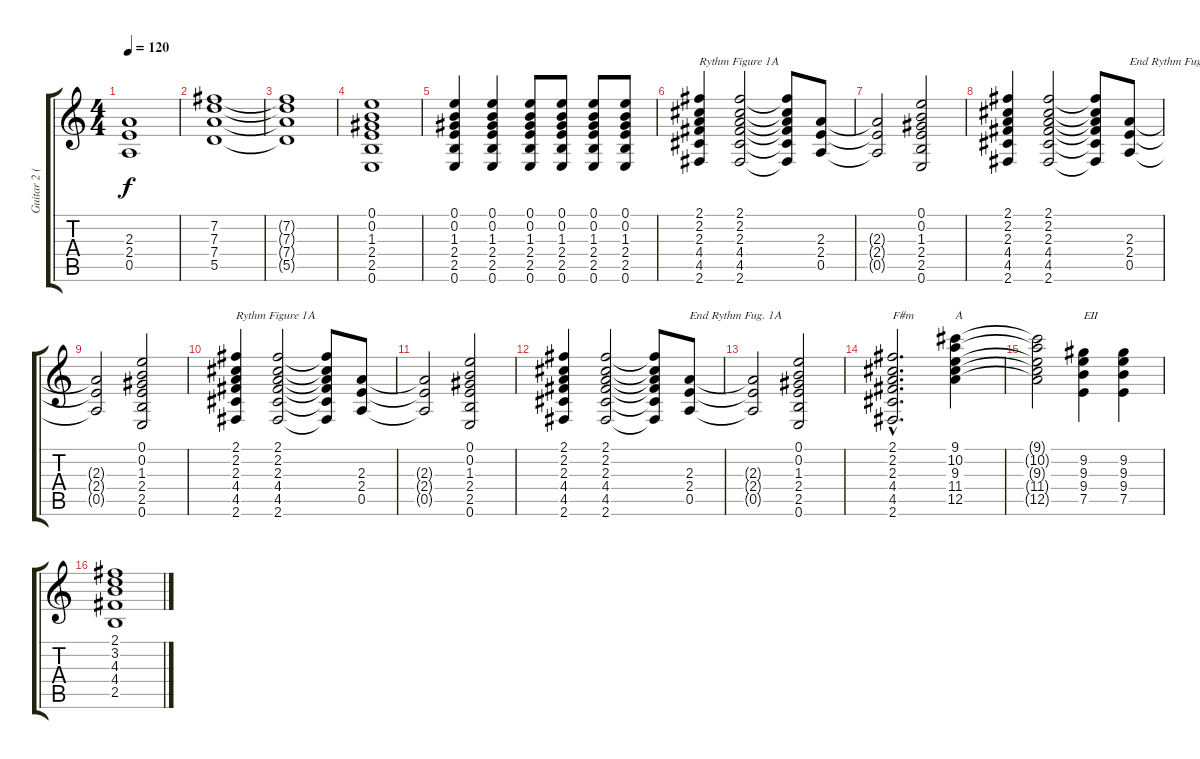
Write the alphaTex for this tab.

\track ("Guitar 2 (Backing)" "Guitar 2 (") {instrument acousticguitarnylon}
\staff {score tabs}
\tuning (E4 B3 G3 D3 A2 E2) {hide}
\ts (4 4)
\tempo 120
\clef g2
\ks c
(2.3{t} 2.4{t} 0.5{t}).1{dy f} |
(7.2 7.3 7.4 5.5).1 |
(7.2{t} 7.3{t} 7.4{t} 5.5{t}).1 |
(0.1 0.2 1.3 2.4 2.5 0.6).1 |
(0.1 0.2 1.3 2.4 2.5 0.6).4 (0.1 0.2 1.3 2.4 2.5 0.6).4 (0.1 0.2 1.3 2.4 2.5 0.6).8 (0.1 0.2 1.3 2.4 2.5 0.6).8 (0.1 0.2 1.3 2.4 2.5 0.6).8 (0.1 0.2 1.3 2.4 2.5 0.6).8 |
(2.1 2.2 2.3 4.4 4.5 2.6).4{txt "Rythm Figure 1A"} (2.1 2.2 2.3 4.4 4.5 2.6).2 (2.1{t} 2.2{t} 2.3{t} 4.4{t} 4.5{t} 2.6{t}).8 (2.3 2.4 0.5).8 |
(2.3{t} 2.4{t} 0.5{t}).2 (0.1 0.2 1.3 2.4 2.5 0.6).2 |
(2.1 2.2 2.3 4.4 4.5 2.6).4 (2.1 2.2 2.3 4.4 4.5 2.6).2 (2.1{t} 2.2{t} 2.3{t} 4.4{t} 4.5{t} 2.6{t}).8 (2.3 2.4 0.5).8{txt "End Rythm Fug. 1A"} |
(2.3{t} 2.4{t} 0.5{t}).2 (0.1 0.2 1.3 2.4 2.5 0.6).2 |
(2.1 2.2 2.3 4.4 4.5 2.6).4{txt "Rythm Figure 1A"} (2.1 2.2 2.3 4.4 4.5 2.6).2 (2.1{t} 2.2{t} 2.3{t} 4.4{t} 4.5{t} 2.6{t}).8 (2.3 2.4 0.5).8 |
(2.3{t} 2.4{t} 0.5{t}).2 (0.1 0.2 1.3 2.4 2.5 0.6).2 |
(2.1 2.2 2.3 4.4 4.5 2.6).4 (2.1 2.2 2.3 4.4 4.5 2.6).2 (2.1{t} 2.2{t} 2.3{t} 4.4{t} 4.5{t} 2.6{t}).8 (2.3 2.4 0.5).8{txt "End Rythm Fug. 1A"} |
(2.3{t} 2.4{t} 0.5{t}).2 (0.1 0.2 1.3 2.4 2.5 0.6).2 |
(2.1{hac} 2.2{hac} 2.3{hac} 4.4{hac} 4.5{hac} 2.6{hac}).2{d txt "F#m"} (9.1 10.2 9.3 11.4 12.5).4{txt "A"} |
(9.1{t} 10.2{t} 9.3{t} 11.4{t} 12.5{t}).2 (9.2 9.3 9.4 7.5).4{txt "EII"} (9.2 9.3 9.4 7.5).4 |
(2.1 3.2 4.3 4.4 2.5).1
